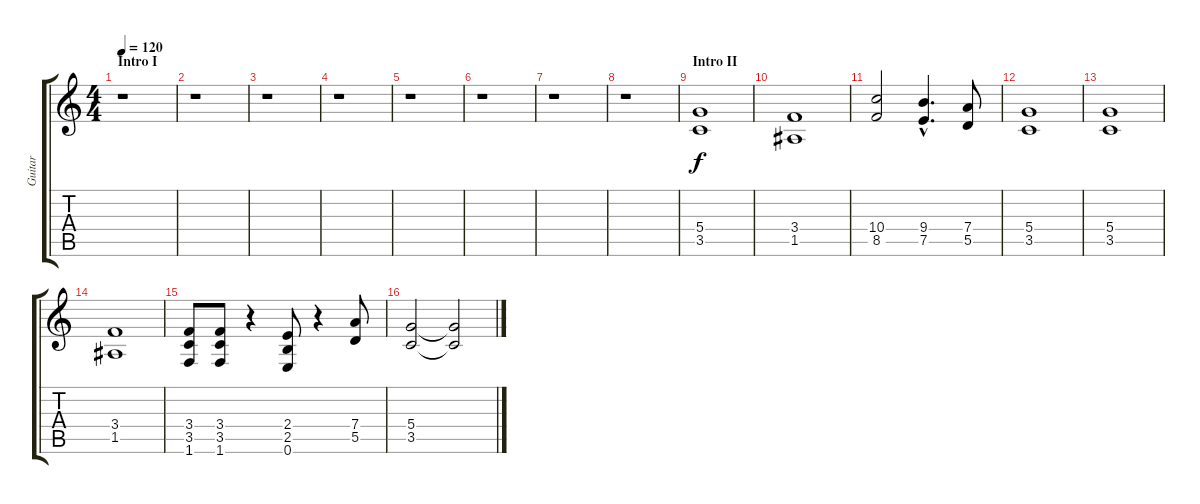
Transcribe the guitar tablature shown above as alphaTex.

\track ("Guitar" "Guitar") {instrument distortionguitar}
\staff {score tabs}
\tuning (E4 B3 G3 D3 A2 E2) {hide}
\ts (4 4)
\section ("" "Intro I")
\tempo 120
\clef g2
\ks c
r.1{dy f instrument distortionguitar} |
r.1 |
r.1 |
r.1 |
r.1 |
r.1 |
r.1 |
r.1 |
\section ("" "Intro II")
(5.4 3.5).1 |
(3.4 1.5).1 |
(10.4 8.5).2 (9.4{hac} 7.5{hac}).4{d} (7.4 5.5).8 |
(5.4 3.5).1 |
(5.4 3.5).1 |
(3.4 1.5).1 |
(3.4 3.5 1.6).8 (3.4 3.5 1.6).8 r.4 (2.4 2.5 0.6).8 r.4 (7.4 5.5).8 |
(5.4 3.5).2 (5.4{t} 3.5{t}).2{volume 0}
